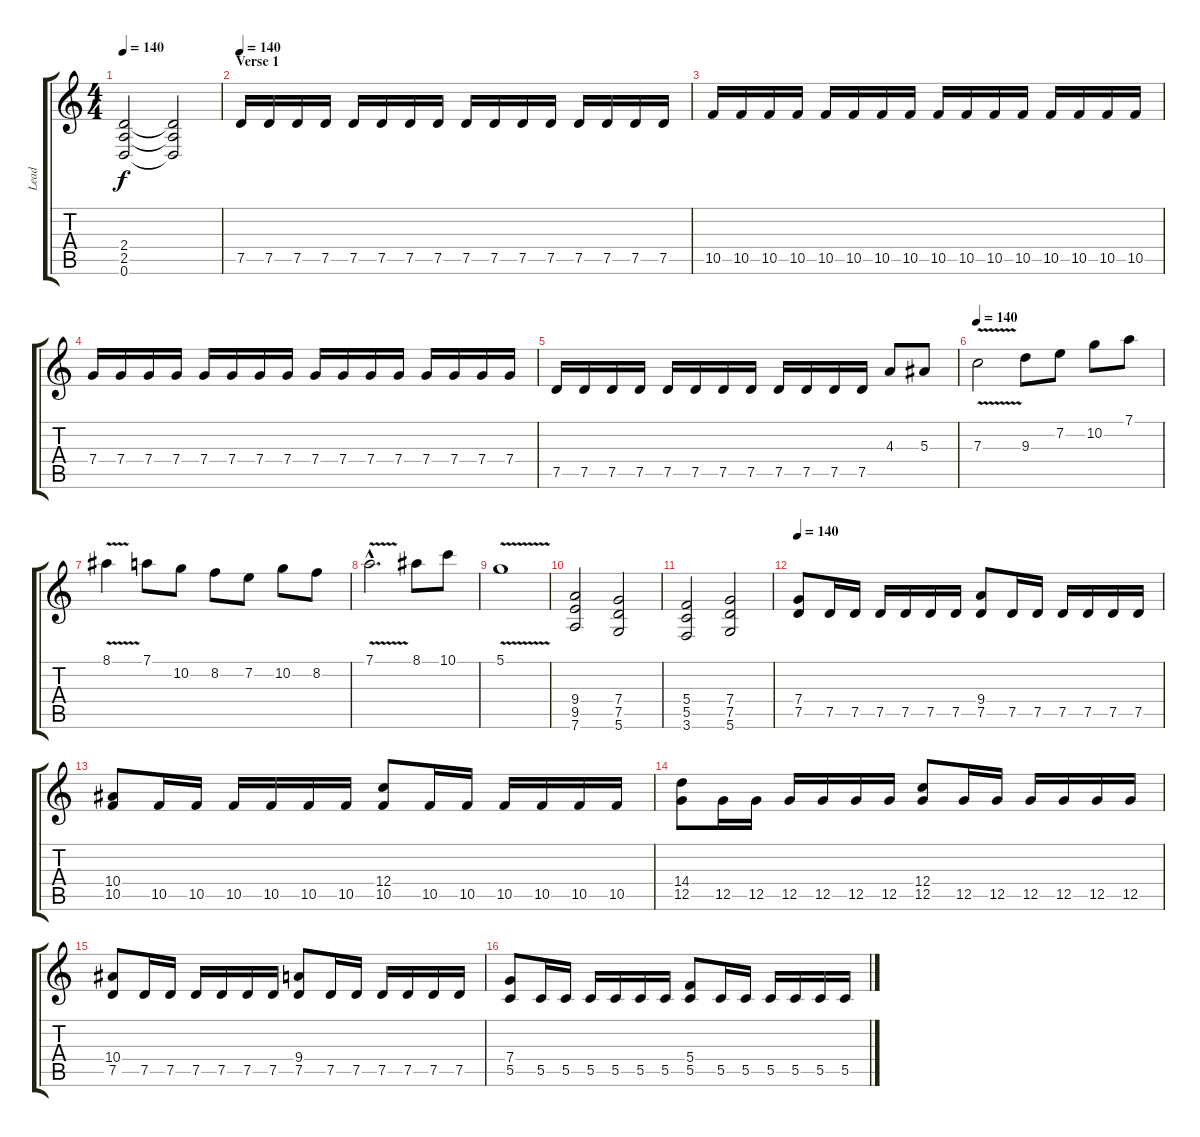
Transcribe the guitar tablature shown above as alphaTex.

\track ("Lead" "Lead") {instrument distortionguitar}
\staff {score tabs}
\tuning (D4 A3 F3 C3 G2 D2) {hide}
\ts (4 4)
\tempo 140
\clef g2
\ks c
(2.4{t} 2.5{t} 0.6{t}).2{dy f} (2.4{t} 2.5{t} 0.6{t}).2 |
\section ("" "Verse 1")
\tempo 140
7.5.16 7.5.16 7.5.16 7.5.16 7.5.16 7.5.16 7.5.16 7.5.16 7.5.16 7.5.16 7.5.16 7.5.16 7.5.16 7.5.16 7.5.16 7.5.16 |
10.5.16 10.5.16 10.5.16 10.5.16 10.5.16 10.5.16 10.5.16 10.5.16 10.5.16 10.5.16 10.5.16 10.5.16 10.5.16 10.5.16 10.5.16 10.5.16 |
7.4.16 7.4.16 7.4.16 7.4.16 7.4.16 7.4.16 7.4.16 7.4.16 7.4.16 7.4.16 7.4.16 7.4.16 7.4.16 7.4.16 7.4.16 7.4.16 |
7.5.16 7.5.16 7.5.16 7.5.16 7.5.16 7.5.16 7.5.16 7.5.16 7.5.16 7.5.16 7.5.16 7.5.16 4.3.8 5.3.8 |
\tempo 140
7.3{v}.2 9.3.8 7.2.8 10.2.8 7.1.8 |
8.1{v}.4 7.1.8 10.2.8 8.2.8 7.2.8 10.2.8 8.2.8 |
7.1{v hac}.2{d} 8.1.8 10.1.8 |
5.1{v}.1 |
(9.4 9.5 7.6).2 (7.4 7.5 5.6).2 |
(5.4 5.5 3.6).2 (7.4 7.5 5.6).2 |
\tempo 140
(7.4 7.5).8 7.5.16 7.5.16 7.5.16 7.5.16 7.5.16 7.5.16 (9.4 7.5).8 7.5.16 7.5.16 7.5.16 7.5.16 7.5.16 7.5.16 |
(10.4 10.5).8 10.5.16 10.5.16 10.5.16 10.5.16 10.5.16 10.5.16 (12.4 10.5).8 10.5.16 10.5.16 10.5.16 10.5.16 10.5.16 10.5.16 |
(14.4 12.5).8 12.5.16 12.5.16 12.5.16 12.5.16 12.5.16 12.5.16 (12.4 12.5).8 12.5.16 12.5.16 12.5.16 12.5.16 12.5.16 12.5.16 |
(10.4 7.5).8 7.5.16 7.5.16 7.5.16 7.5.16 7.5.16 7.5.16 (9.4 7.5).8 7.5.16 7.5.16 7.5.16 7.5.16 7.5.16 7.5.16 |
(7.4 5.5).8 5.5.16 5.5.16 5.5.16 5.5.16 5.5.16 5.5.16 (5.4 5.5).8 5.5.16 5.5.16 5.5.16 5.5.16 5.5.16 5.5.16
